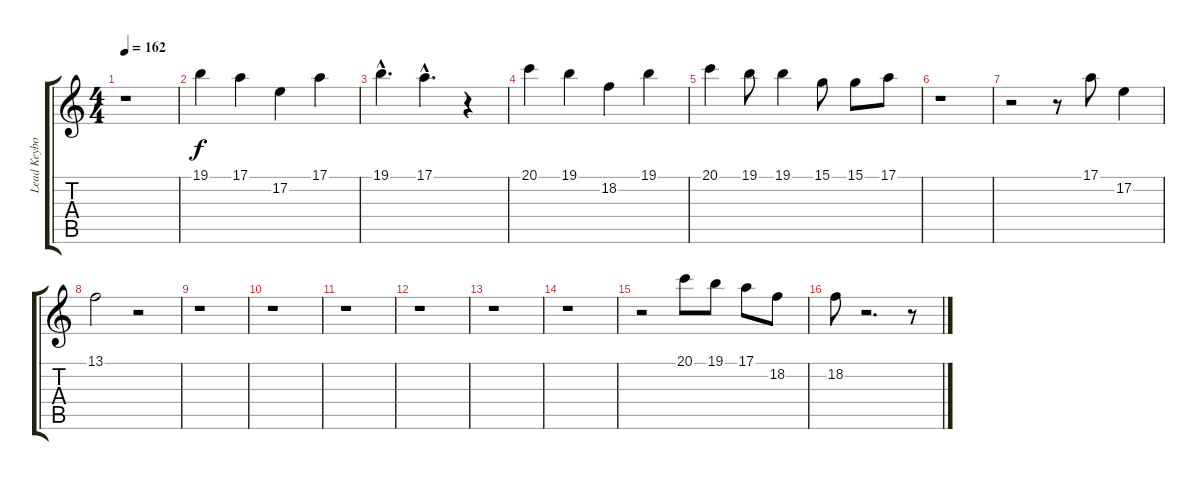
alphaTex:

\track ("Lead Keyboards" "Lead Keybo") {instrument fx8scifi}
\staff {score tabs}
\tuning (E4 B3 G3 D3 A2 E2) {hide}
\ts (4 4)
\tempo 162
\clef g2
\ks c
r.1{dy f instrument fx8scifi} |
19.1.4 17.1.4 17.2.4 17.1.4 |
19.1{hac}.4{d} 17.1{hac}.4{d} r.4 |
20.1.4 19.1.4 18.2.4 19.1.4 |
20.1.4 19.1.8 19.1.4 15.1.8 15.1.8 17.1.8 |
r.1 |
r.2 r.8 17.1.8 17.2.4 |
13.1.2 r.2 |
r.1 |
r.1 |
r.1 |
r.1 |
r.1 |
r.1 |
r.2{instrument stringensemble1} 20.1.8 19.1.8 17.1.8 18.2.8 |
18.2.8 r.2{d} r.8
